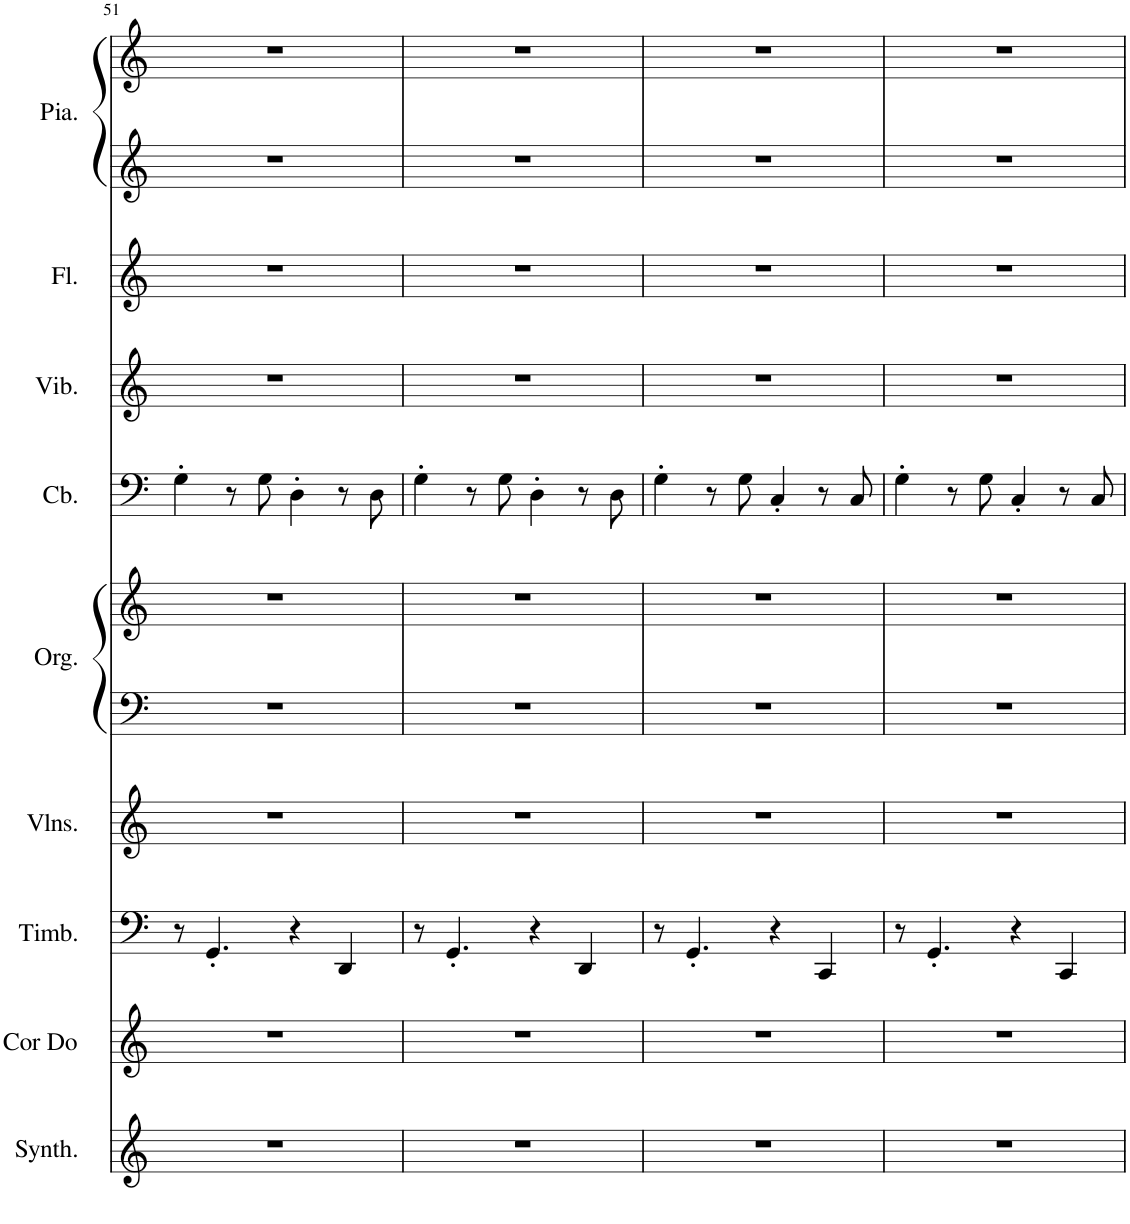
**kern	**kern	**kern	**kern	**kern	**kern	**kern	**kern	**kern	**kern	**kern
*part9	*part8	*part7	*part6	*part5	*part5	*part4	*part3	*part2	*part1	*part1
*staff11	*staff10	*staff9	*staff8	*staff7	*staff6	*staff5	*staff4	*staff3	*staff2	*staff1
*I"Synthétiseur de cuivres	*I"Cor Alto en Do	*I"Timbales	*I"Violons	*I"Orgue à tuyaux	*	*I"Contrebasse	*I"Vibraphone	*I"Flûte	*I"Piano, Musica	*
*I'Synth.	*I'Cor Do	*I'Timb.	*I'Vlns.	*I'Org.	*	*I'Cb.	*I'Vib.	*I'Fl.	*I'Pia.	*
!!LO:PB:g=z
*clefG2	*clefG2	*clefF4	*clefG2	*clefF4	*clefG2	*clefF4	*clefG2	*clefG2	*clefG2	*clefG2
*	*Trd4c7	*	*	*	*	*Trd7c12	*	*	*	*
*k[]	*k[]	*k[]	*k[]	*k[]	*k[]	*k[]	*k[]	*k[]	*k[]	*k[]
*M4/4	*M4/4	*M4/4	*M4/4	*M4/4	*M4/4	*M4/4	*M4/4	*M4/4	*M4/4	*M4/4
=51	=51	=51	=51	=51	=51	=51	=51	=51	=51	=51
1r	1r	8r	1r	1r	1r	4G'\	1r	1r	1r	1r
.	.	4.GG'/	.	.	.	.	.	.	.	.
.	.	.	.	.	.	8r	.	.	.	.
.	.	.	.	.	.	8G\	.	.	.	.
.	.	4r	.	.	.	4D'\	.	.	.	.
.	.	4DD/	.	.	.	8r	.	.	.	.
.	.	.	.	.	.	8D\	.	.	.	.
=52	=52	=52	=52	=52	=52	=52	=52	=52	=52	=52
1r	1r	8r	1r	1r	1r	4G'\	1r	1r	1r	1r
.	.	4.GG'/	.	.	.	.	.	.	.	.
.	.	.	.	.	.	8r	.	.	.	.
.	.	.	.	.	.	8G\	.	.	.	.
.	.	4r	.	.	.	4D'\	.	.	.	.
.	.	4DD/	.	.	.	8r	.	.	.	.
.	.	.	.	.	.	8D\	.	.	.	.
=53	=53	=53	=53	=53	=53	=53	=53	=53	=53	=53
1r	1r	8r	1r	1r	1r	4G'\	1r	1r	1r	1r
.	.	4.GG'/	.	.	.	.	.	.	.	.
.	.	.	.	.	.	8r	.	.	.	.
.	.	.	.	.	.	8G\	.	.	.	.
.	.	4r	.	.	.	4C'/	.	.	.	.
.	.	4CC/	.	.	.	8r	.	.	.	.
.	.	.	.	.	.	8C/	.	.	.	.
=54	=54	=54	=54	=54	=54	=54	=54	=54	=54	=54
1r	1r	8r	1r	1r	1r	4G'\	1r	1r	1r	1r
.	.	4.GG'/	.	.	.	.	.	.	.	.
.	.	.	.	.	.	8r	.	.	.	.
.	.	.	.	.	.	8G\	.	.	.	.
.	.	4r	.	.	.	4C'/	.	.	.	.
.	.	4CC/	.	.	.	8r	.	.	.	.
.	.	.	.	.	.	8C/	.	.	.	.
=	=	=	=	=	=	=	=	=	=	=
*-	*-	*-	*-	*-	*-	*-	*-	*-	*-	*-
